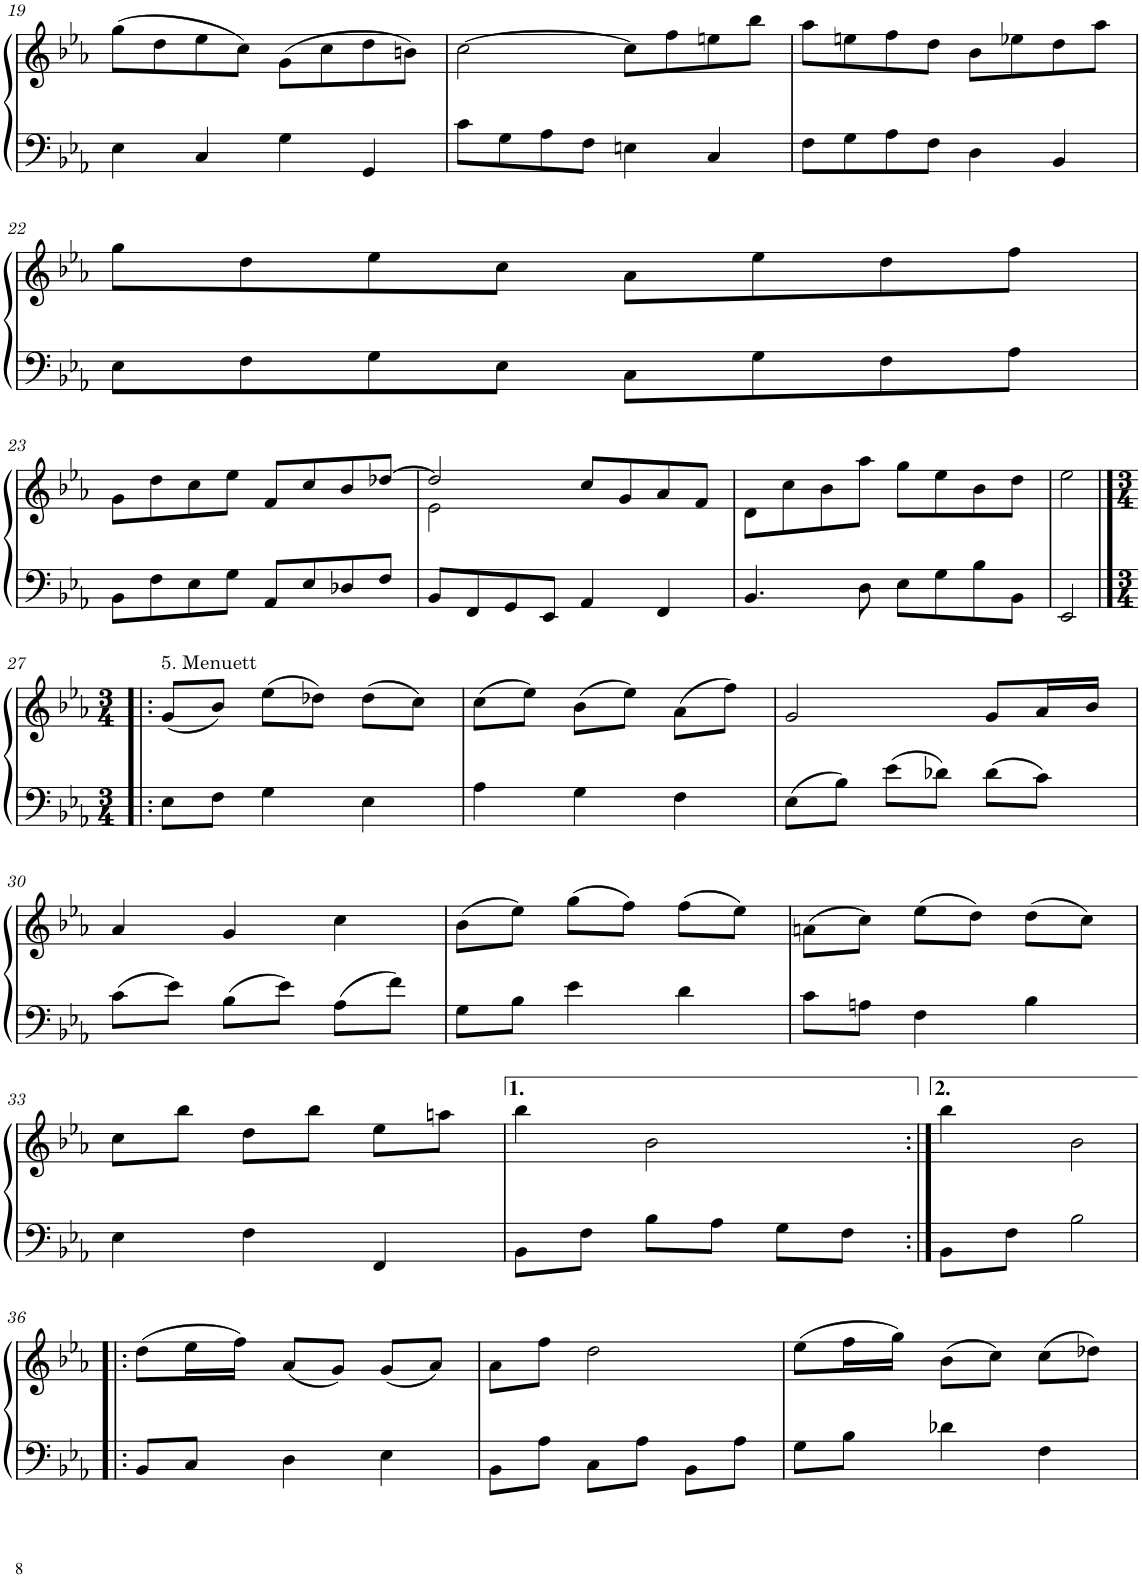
**kern	**kern
*part1	*part1
*staff2	*staff1
*I"Klavier linke Hand	*
!!LO:PB:g=z
*clefF4	*clefG2
*k[b-e-a-]	*k[b-e-a-]
*M2/2	*M2/2
=19	=19
4E-\	(8gg\L
.	8dd\
4C/	8ee-\
.	8cc\J)
4G\	(8g\L
.	8cc\
4GG/	8dd\
.	8bn\J)
=20	=20
8c\L	[2cc\
8G\	.
8A-\	.
8F\J	.
4En\	8cc\L]
.	8ff\
4C/	8een\
.	8bb-\J
=21	=21
8F\L	8aa-\L
8G\	8een\
8A-\	8ff\
8F\J	8dd\J
4D\	8b-\L
.	8ee-X\
4BB-/	8dd\
.	8aa-\J
!!LO:LB:g=z
=22	=22
8E-\L	8gg\L
8F\	8dd\
8G\	8ee-\
8E-\J	8cc\J
8C\L	8a-\L
8G\	8ee-\
8F\	8dd\
8A-\J	8ff\J
!!LO:LB:g=z
=23	=23
8BB-\L	8g\L
8F\	8dd\
8E-\	8cc\
8G\J	8ee-\J
8AA-/L	8f/L
8E-/	8cc/
8D-X/	8b-/
8F/J	[8dd-X/J
=24	=24
*	*^
8BB-/L	2dd-/]	2e-\
8FF/	.	.
8GG/	.	.
8EE-/J	.	.
4AA-/	8cc/L	2ryy
.	8g/	.
4FF/	8a-/	.
.	8f/J	.
*	*v	*v
=25	=25
4.BB-/	8d\L
.	8cc\
.	8b-\
8D\	8aa-\J
8E-\L	8gg\L
8G\	8ee-\
8B-\	8b-\
8BB-\J	8dd\J
=26	=26
2EE-/	2ee-\
!!LO:LB:g=z
=27|!:	=27|!:
*M3/4	*M3/4
!	!LO:TX:a:t=5. Menuett
8E-\L	(8g/L
8F\J	8b-/J)
4G\	(8ee-\L
.	8dd-X\J)
4E-\	(8dd-\L
.	8cc\J)
=28	=28
4A-\	(8cc\L
.	8ee-\J)
4G\	(8b-\L
.	8ee-\J)
4F\	(8a-\L
.	8ff\J)
=29	=29
8E-\L	2g/
8B-\J	.
8e-\L	.
8d-X\J	.
8d-\L	8g/L
8c\J	16a-/L
.	16b-/JJ
!!LO:LB:g=z
=30	=30
8c\L	4a-/
8e-\J	.
8B-\L	4g/
8e-\J	.
8A-\L	4cc\
8f\J	.
=31	=31
8G\L	(8b-\L
8B-\J	8ee-\J)
4e-\	(8gg\L
.	8ff\J)
4d\	(8ff\L
.	8ee-\J)
=32	=32
8c\L	(8an\L
8An\J	8cc\J)
4F\	(8ee-\L
.	8dd\J)
4B-\	(8dd\L
.	8cc\J)
!!LO:LB:g=z
=33	=33
4E-\	8cc\L
.	8bb-\J
4F\	8dd\L
.	8bb-\J
4FF/	8ee-\L
.	8aan\J
=34	=34
8BB-\L	4bb-\
8F\J	.
8B-\L	2b-\
8A-\J	.
8G\L	.
8F\J	.
=35:|!	=35:|!
8BB-\L	4bb-\
8F\J	.
2B-\	2b-\
!!LO:LB:g=z
=36!|:	=36!|:
8BB-/L	(8dd\L
8C/J	16ee-\L
.	16ff\JJ)
4D\	(8a-/L
.	8g/J)
4E-\	(8g/L
.	8a-/J)
=37	=37
8BB-\L	8a-\L
8A-\J	8ff\J
8C\L	2dd\
8A-\J	.
8BB-\L	.
8A-\J	.
=38	=38
8G\L	(8ee-\L
8B-\J	16ff\L
.	16gg\JJ)
4d-X\	(8b-\L
.	8cc\J)
4F\	(8cc\L
.	8dd-X\J)
=	=
*-	*-
